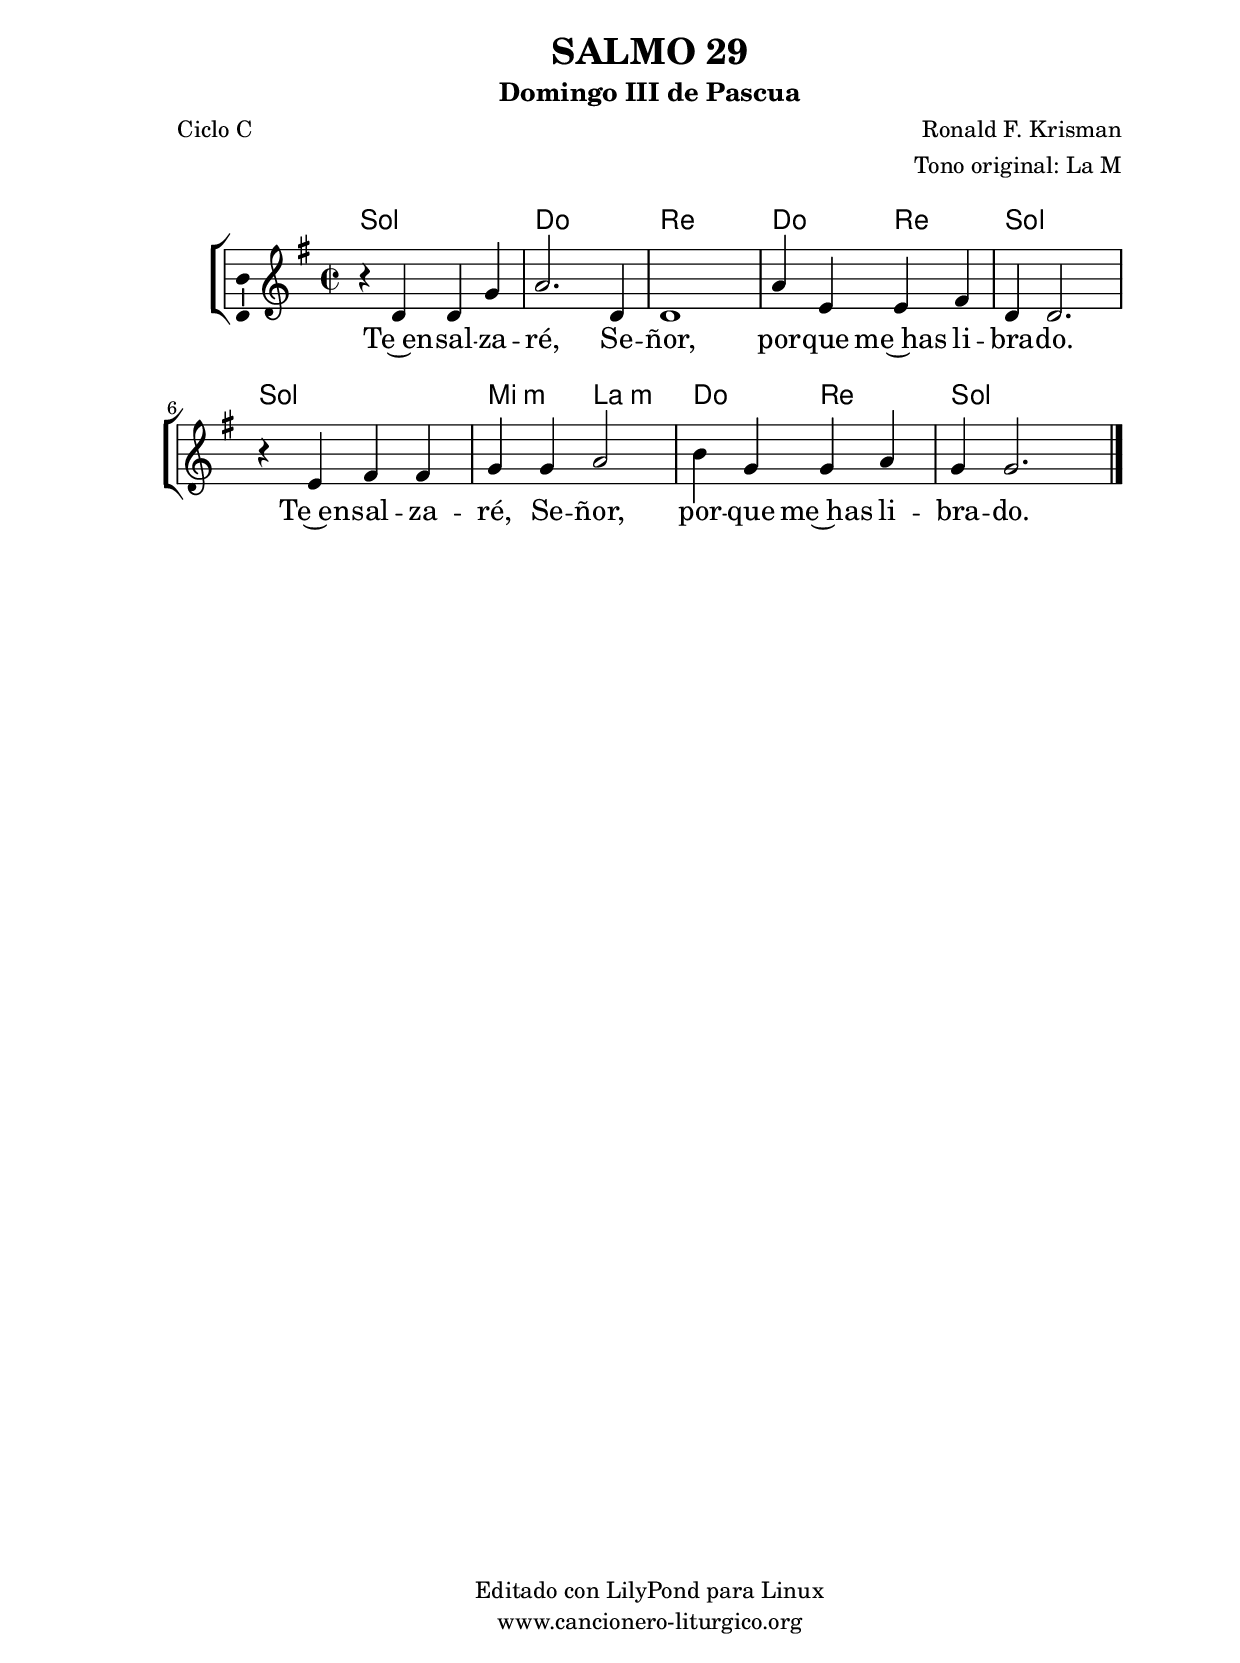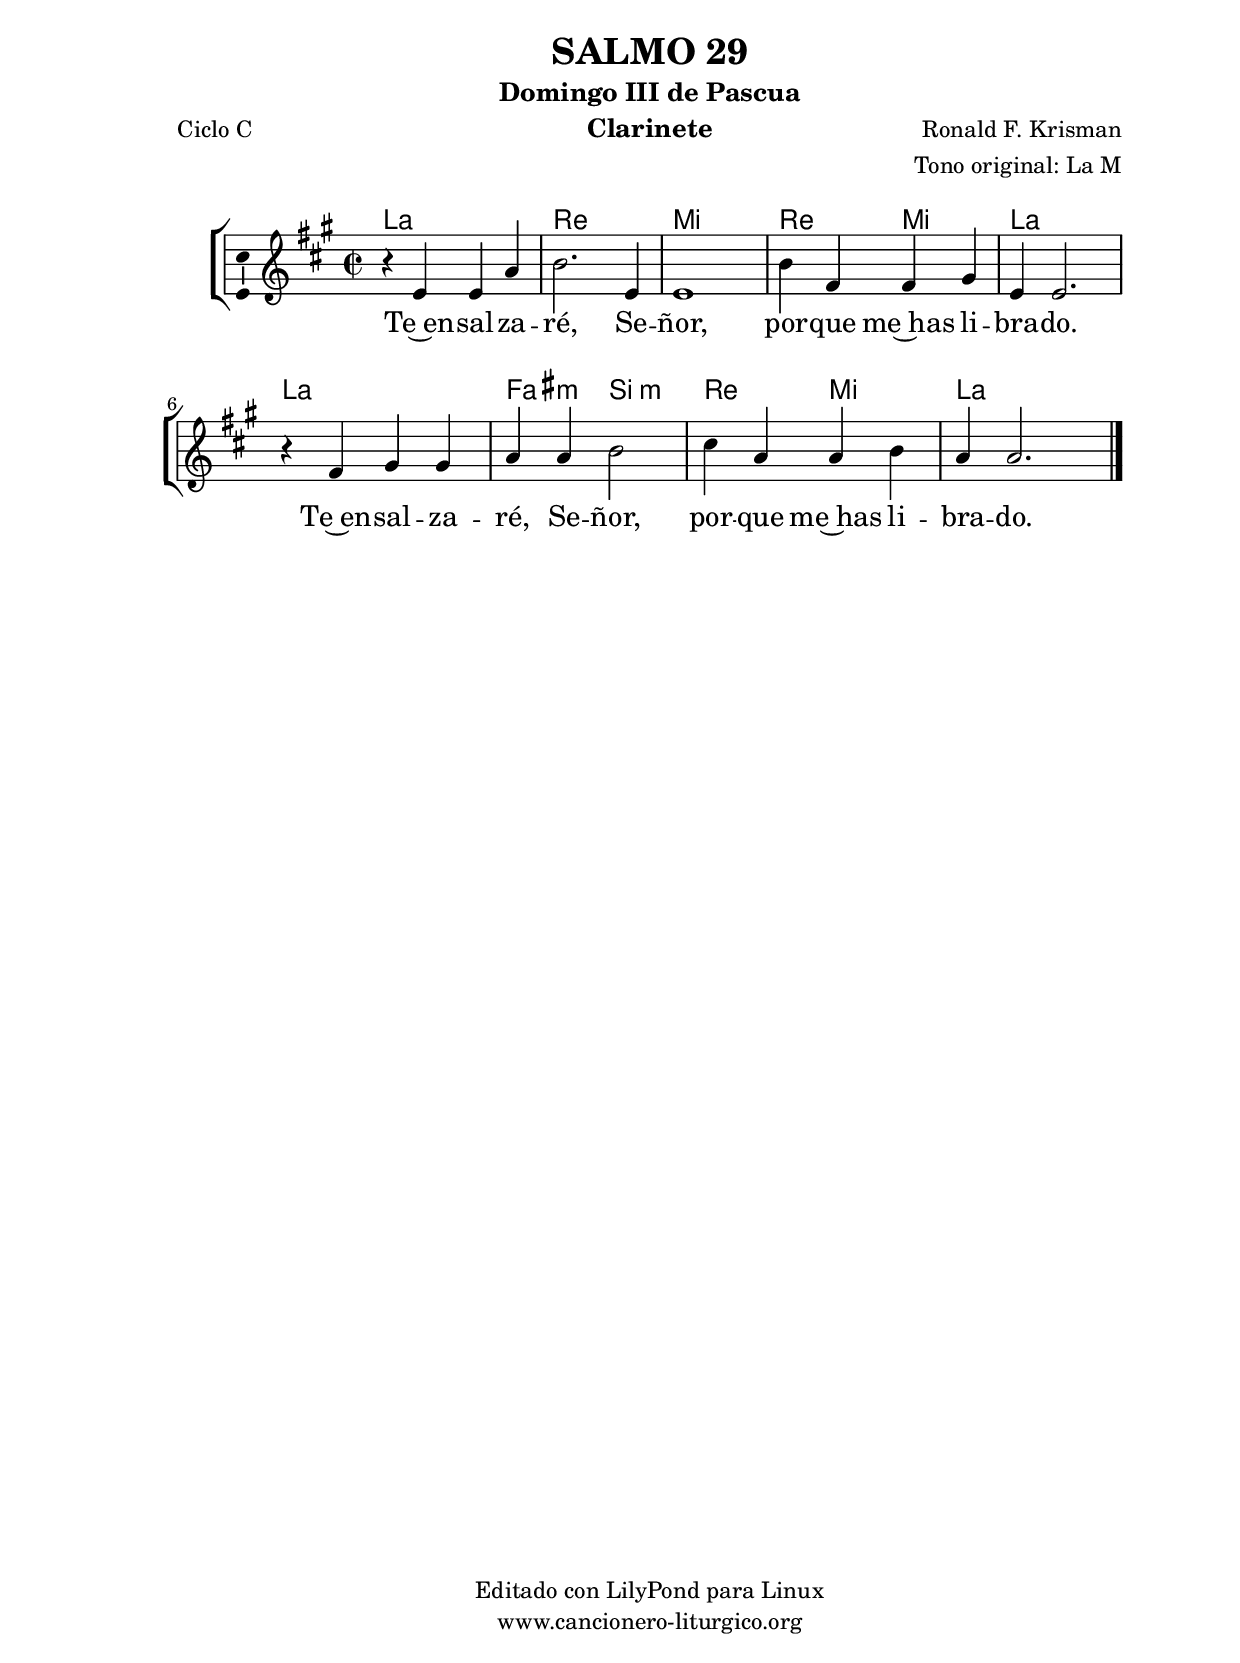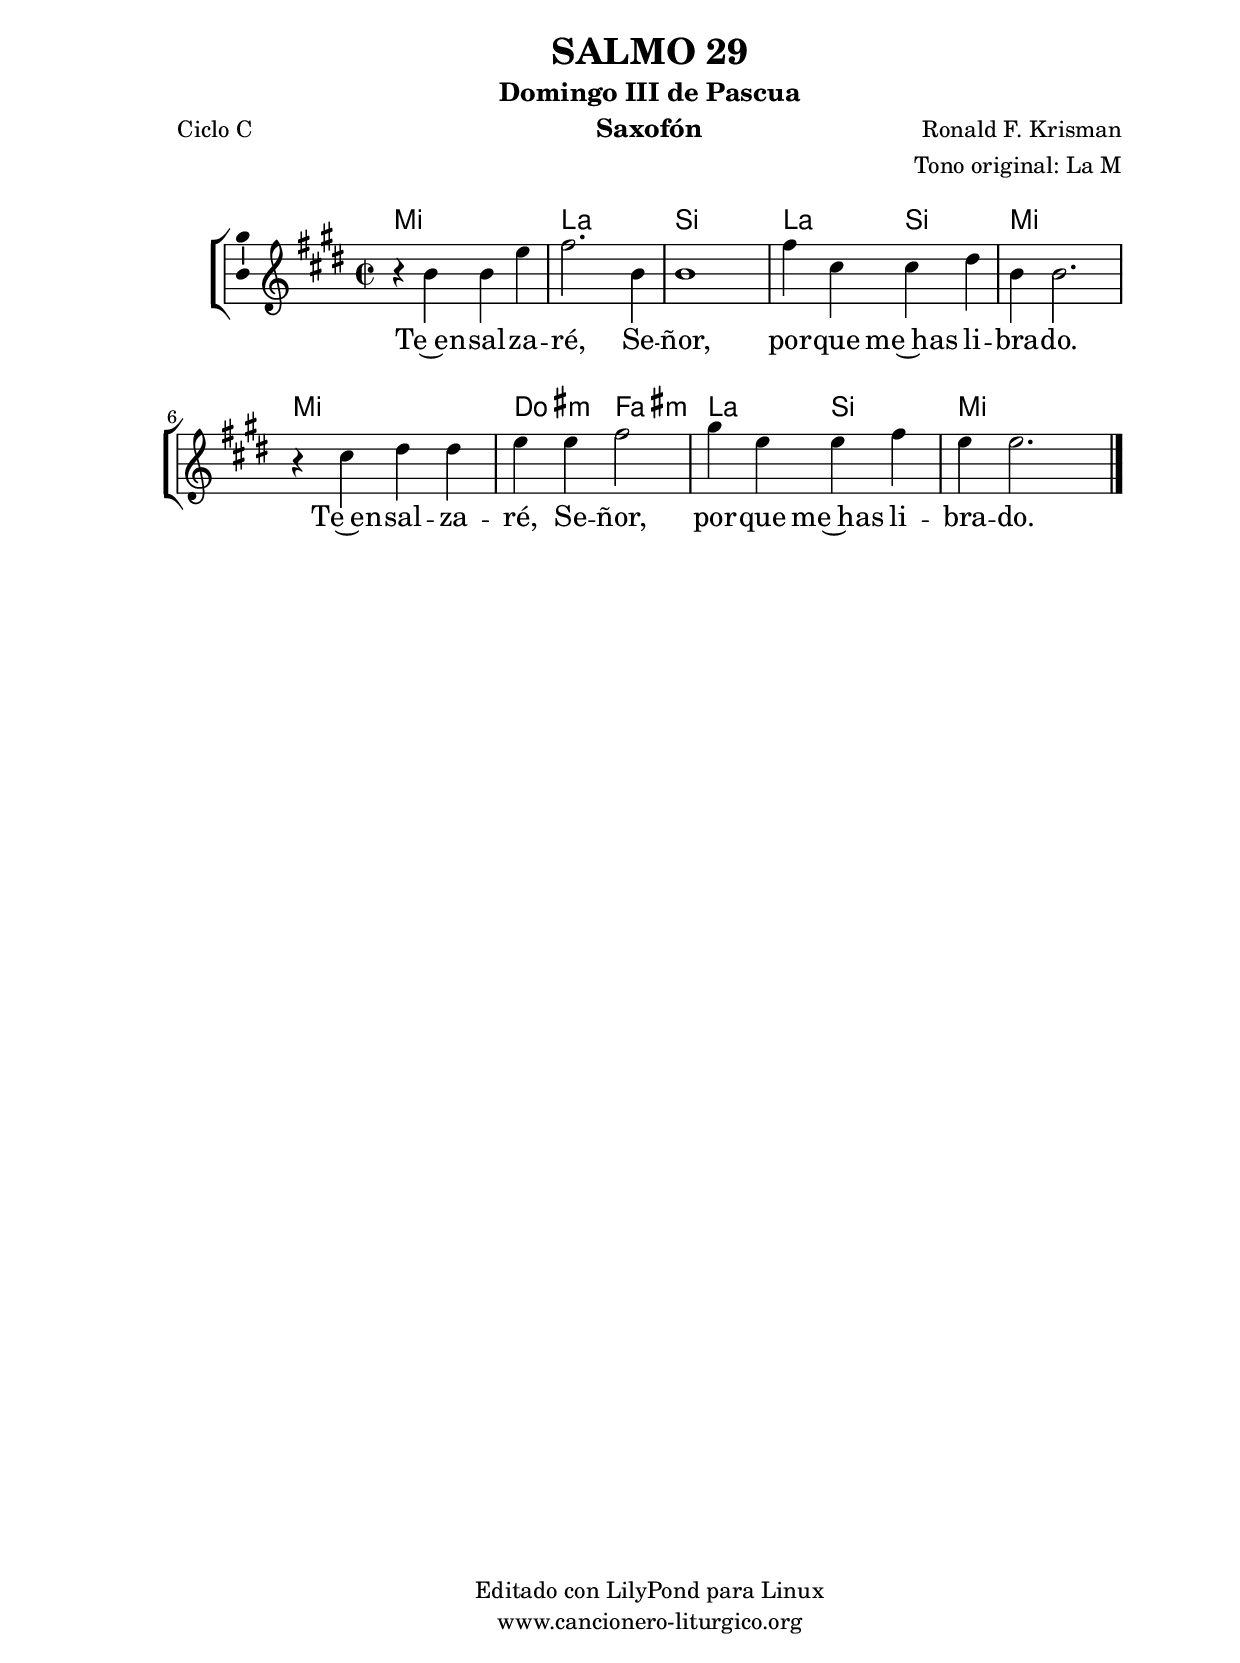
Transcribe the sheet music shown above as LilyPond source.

%
%para convertir .midi en .wav:
%timidity filename.midi -Ow -o finename.wav
%
%
%Para convertir de .wav a .mp3:
%lame -h -m j filename.wav
%
%
%para escuchar el midi:
%timidity nombrefichero.midi
%


%versión de lilypond para la que se ha escrito esta partitura:
\version "2.16.0"

	%Tamaño papel
	#(set-default-paper-size "a4")
	%Tamaño partitura
	#(set-global-staff-size 20)
	%No responde al pulsar sobre una nota
	#(ly:set-option 'point-and-click #f)

%parámetros del encabezamiento:
\header {
	title = "SALMO 29"
	subtitle = "Domingo III de Pascua"
	composer = "Ronald F. Krisman"
	poet = "Ciclo C"
	meter = ""
	arranger = "Tono original: La M"
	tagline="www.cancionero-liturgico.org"
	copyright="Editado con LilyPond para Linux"
	}

%parámetros asociados al papel:
\paper  {
	oddHeaderMarkup = \markup {\fill-line { \on-the-fly #not-first-page \fromproperty #'header:title \on-the-fly #not-first-page \fromproperty #'header:composer }}
	evenHeaderMarkup = \markup {\fill-line { \fromproperty #'header:composer \fromproperty #'header:title }}
	#(set-paper-size "a4")
	print-page-number = ##f
	first-page-number = 1
	print-first-page-number = ##f
%	head-separation = 3.0 \cm
	top-margin = 2.0 \cm
	bottom-margin = 0.5\cm
%%%	bottom-margin = -1.0\cm
	left-margin = 3.0 \cm
	line-width = 16.0 \cm 
	indent = 8\mm
	interscoreline = 2.\mm
	between-system-space = 15\mm
%	para que las partituras no llenen la hoja:
	ragged-bottom = ##t
%	idem para la última hoja:
	ragged-last-bottom = ##f
%	para que las partituras llenen el ancho del papel:
	ragged-last = ##f
	after-title-space = 2.5 \cm
%page-count=1
%system-count=8

	%Flexible Vertical Spacing
%	markup-markup-spacing =
%	#'((basic-distance . 15) (minimum-distance . 15) (padding . 3))
	markup-system-spacing =
	#'((basic-distance . 15) (minimum-distance . 15) (padding . 3))
	system-system-spacing =
	#'((basic-distance . 15) (minimum-distance . 15) (padding . 3))
	score-system-spacing =
	#'((basic-distance . 15) (minimum-distance . 15) (padding . 5))
%	top-system-spacing = % header
%	#'((basic-distance . 8) (minimum-distance . 0) (padding . 3))
%	top-markup-spacing =
%	#'((basic-distance . 20) (minimum-distance . 20) (padding . 3))
	last-bottom-spacing = % footer
	#'((basic-distance . 5) (minimum-distance . 5) (padding . 3))
%	score-markup-spacing =
%	#'((basic-distance . 16) (minimum-distance . 13) (padding . 3))

	}


%parámetros que afectan a toda la partitura:
global =  {
	%clave de sol (G):
	\clef G
	%armadura:
	\transpose a g
	\key a \major
	\tempo 4=140
	\set Score.tempoHideNote = ##t
	}


acordes = {
	\italianChords
	\chordmode {
	\transpose a g
{

a2 a d d e e d e a a a a fis:m b:m d e a a

	}
	}
}

melodia = 
	\transpose a g
{
	\relative c'{
	\time 2/2

r4 e4 e a
b2. e,4
e1
b'4 fis fis gis
e4 e2.
\break
r4 fis4 gis gis
a4 a b2
cis4 a a b
a4 a2.

	\bar "|."
	}
	}


texto = \lyricmode {
Te~en -- sal -- za -- ré, Se -- ñor, por -- que me~has li -- bra -- do.
Te~en -- sal -- za -- ré, Se -- ñor, por -- que me~has li -- bra -- do.
	}


acordesStaff = \context ChordNames = acordesStaff <<
	\set chordChanges = ##t
	\acordes
	>>


vozStaff = \context Voice = vozStaff
\with {\consists "Ambitus_engraver"}
<<
%	\set Staff.instrumentName = ""
%	\set Staff.shortInstrumentName = ""
%	\set Staff.midiInstrument = #"clarinet"
%	\set Staff.midiInstrument = #"cello"
%	\set Staff.midiInstrument = #"flute"
	\set Staff.midiInstrument = #"electric guitar (jazz)"
%	\set Staff.midiInstrument = #"english horn"
%	\set Staff.midiInstrument = #"violin"
%	\set Staff.midiInstrument = #"glockenspiel"
	\set Staff.midiMinimumVolume = #0.7
	\set Staff.midiMaximumVolume = #0.9
	\global
	\melodia
	>>


textoStaff = \context Lyrics = textoStaff <<
	\lyricsto vozStaff \texto
	>>

\book {
	\score {
		\context ChoirStaff {
			\override StaffGroup.SystemStartBracket #'collapse-height = #1
			\override Score.SystemStartBar #'collapse-height = #1
			<<
			\acordesStaff
			\vozStaff
			\textoStaff
			>>
			}
		\layout {
	    		\context {
				\Lyrics
				\override LyricText #'font-size = #2
				}
	   		 \context {
				\Score
				%fontSize = #3
				\override StaffSymbol #'staff-space = #(magstep +3)
				%\override Beam #'thickness = #0.55
				%\override SpacingSpanner #'spacing-increment = #1.0
				%\override Slur #'height-limit = #1.5
				}
			}
		}
	\score {
		\unfoldRepeats
		\context ChoirStaff {
			<<
			\acordesStaff
			\vozStaff
			>>
			}
		\midi {
	  		\context {
	  			\Score
				tempoWholesPerMinute = #(ly:make-moment 70 4)
				}
			}
		}
	}

%Partitura para clarinete
#(define output-suffix "C")
\book {
	\header{
		instrument = "Clarinete"
		}
	\score {
		\context ChoirStaff {
			\override StaffGroup.SystemStartBracket #'collapse-height = #1
			\override Score.SystemStartBar #'collapse-height = #1
\transpose c d
			<<
			\acordesStaff
			\vozStaff
			\textoStaff
			>>
			}
		\layout {
	    		\context {
				\Lyrics
				\override LyricText #'font-size = #2
				}
	   		 \context {
				\Score
				%fontSize = #3
				\override StaffSymbol #'staff-space = #(magstep +3)
				%\override Beam #'thickness = #0.55
				%\override SpacingSpanner #'spacing-increment = #1.0
				%\override Slur #'height-limit = #1.5
				}
			}
		}
	}

%Partitura para saxofón
#(define output-suffix "S")
\book {
	\header{
		instrument = "Saxofón"
		}
	\score {
		\context ChoirStaff {
			\override StaffGroup.SystemStartBracket #'collapse-height = #1
			\override Score.SystemStartBar #'collapse-height = #1
\transpose c a
			<<
			\acordesStaff
			\vozStaff
			\textoStaff
			>>
			}
		\layout {
	    		\context {
				\Lyrics
				\override LyricText #'font-size = #2
				}
	   		 \context {
				\Score
				%fontSize = #3
				\override StaffSymbol #'staff-space = #(magstep +3)
				%\override Beam #'thickness = #0.55
				%\override SpacingSpanner #'spacing-increment = #1.0
				%\override Slur #'height-limit = #1.5
				}
			}
		}
	}

